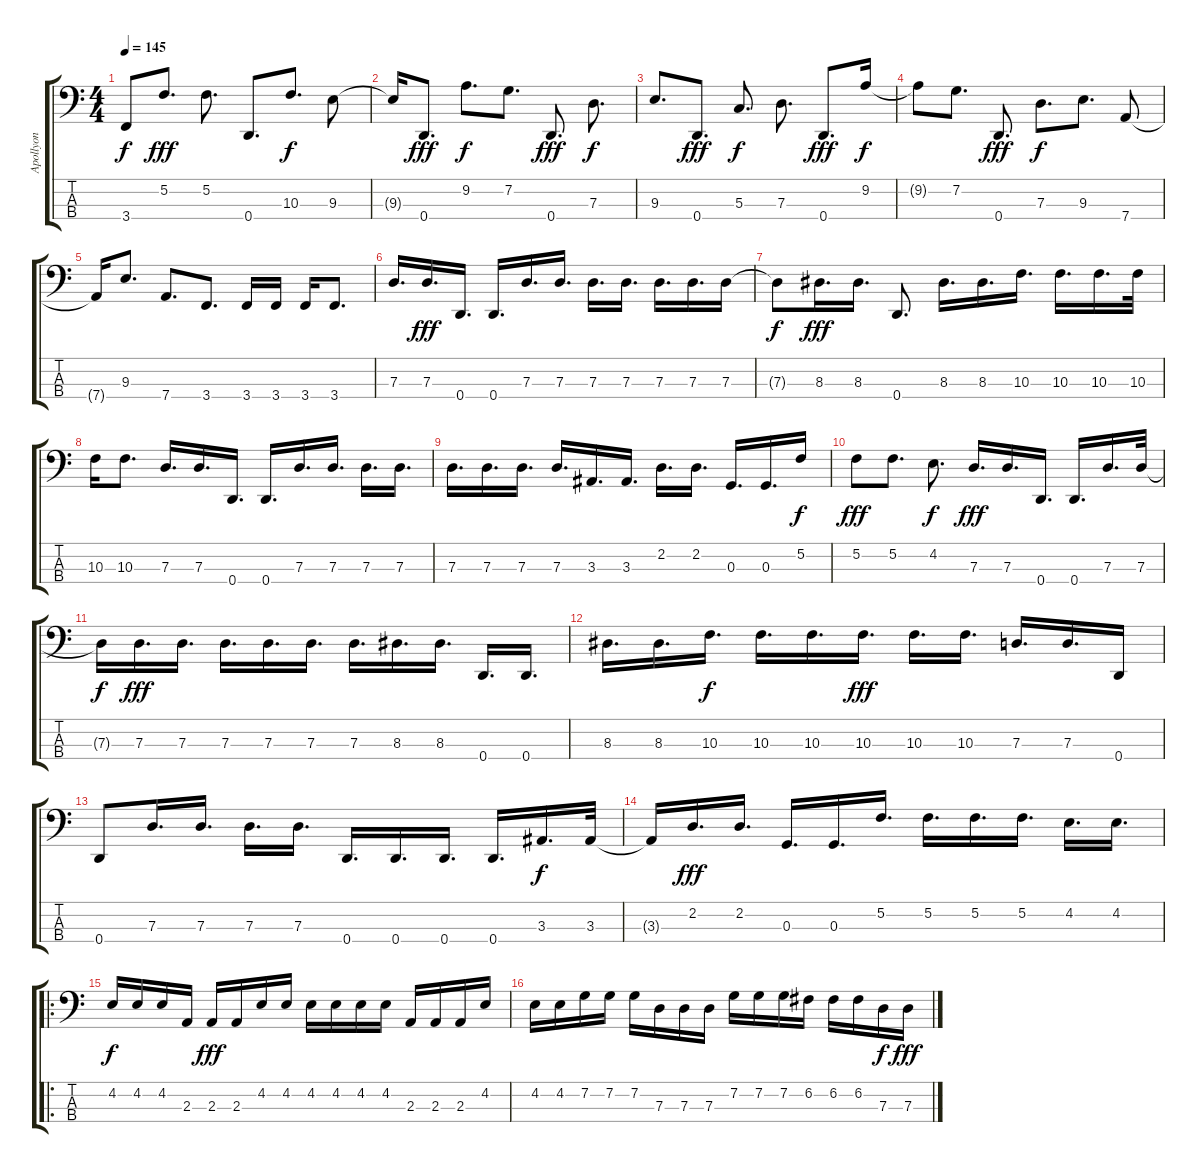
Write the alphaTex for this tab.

\track ("Apollyon" "Apollyon") {instrument electricbassfinger}
\staff {score tabs}
\tuning (F2 C2 G1 D1) {hide}
\ts (4 4)
\tempo 145
\clef f4
\ks c
3.4{t}.8{dy f} 5.2.8{d dy fff} 5.2.8{d} 0.4.8{d} 10.3.8{d dy f} 9.3.8 |
9.3{t}.16 0.4.8{d dy fff} 9.2.8{d dy f} 7.2.8{d} 0.4.8{d dy fff} 7.3.8{d dy f} |
9.3.8{d} 0.4.8{d dy fff} 5.3.8{d dy f} 7.3.8{d} 0.4.8{d dy fff} 9.2.16{dy f} |
9.2{t}.8 7.2.8{d} 0.4.8{d dy fff} 7.3.8{d dy f} 9.3.8{d} 7.4.8 |
7.4{t}.16 9.3.8{d} 7.4.8{d} 3.4.8{d} 3.4.16 3.4.16 3.4.16 3.4.8{d} |
7.3.16{d} 7.3.16{d dy fff} 0.4.16{d} 0.4.16{d} 7.3.16{d} 7.3.16{d} 7.3.16{d} 7.3.16{d} 7.3.16{d} 7.3.16{d} 7.3.16 |
7.3{t}.8{dy f} 8.3.16{d dy fff} 8.3.16{d} 0.4.8{d} 8.3.16{d} 8.3.16{d} 10.3.16{d} 10.3.16{d} 10.3.16{d} 10.3.32 |
10.3.16 10.3.8{d} 7.3.16{d} 7.3.16{d} 0.4.16{d} 0.4.16{d} 7.3.16{d} 7.3.16{d} 7.3.16{d} 7.3.16{d} |
7.3.16{d} 7.3.16{d} 7.3.16{d} 7.3.16{d} 3.3.16{d} 3.3.16{d} 2.2.16{d} 2.2.16{d} 0.3.16{d} 0.3.16{d} 5.2.16{dy f} |
5.2.8{dy fff} 5.2.8{d} 4.2.8{d dy f} 7.3.16{d dy fff} 7.3.16{d} 0.4.16{d} 0.4.16{d} 7.3.16{d} 7.3.32 |
7.3{t}.16{dy f} 7.3.16{d dy fff} 7.3.16{d} 7.3.16{d} 7.3.16{d} 7.3.16{d} 7.3.16{d} 8.3.16{d} 8.3.16{d} 0.4.16{d} 0.4.16{d} |
8.3.16{d} 8.3.16{d} 10.3.16{d dy f} 10.3.16{d} 10.3.16{d} 10.3.16{d dy fff} 10.3.16{d} 10.3.16{d} 7.3.16{d} 7.3.16{d} 0.4.16 |
0.4.8 7.3.16{d} 7.3.16{d} 7.3.16{d} 7.3.16{d} 0.4.16{d} 0.4.16{d} 0.4.16{d} 0.4.16{d} 3.3.16{d dy f} 3.3.32 |
3.3{t}.16 2.2.16{d dy fff} 2.2.16{d} 0.3.16{d} 0.3.16{d} 5.2.16{d} 5.2.16{d} 5.2.16{d} 5.2.16{d} 4.2.16{d} 4.2.16{d} |
\ro
4.2.16{dy f} 4.2.16 4.2.16 2.3.16 2.3.16{dy fff} 2.3.16 4.2.16 4.2.16 4.2.16 4.2.16 4.2.16 4.2.16 2.3.16 2.3.16 2.3.16 4.2.16 |
4.2.16 4.2.16 7.2.16 7.2.16 7.2.16 7.3.16 7.3.16 7.3.16 7.2.16 7.2.16 7.2.16 6.2.16 6.2.16 6.2.16 7.3.16{dy f} 7.3.16{dy fff}
